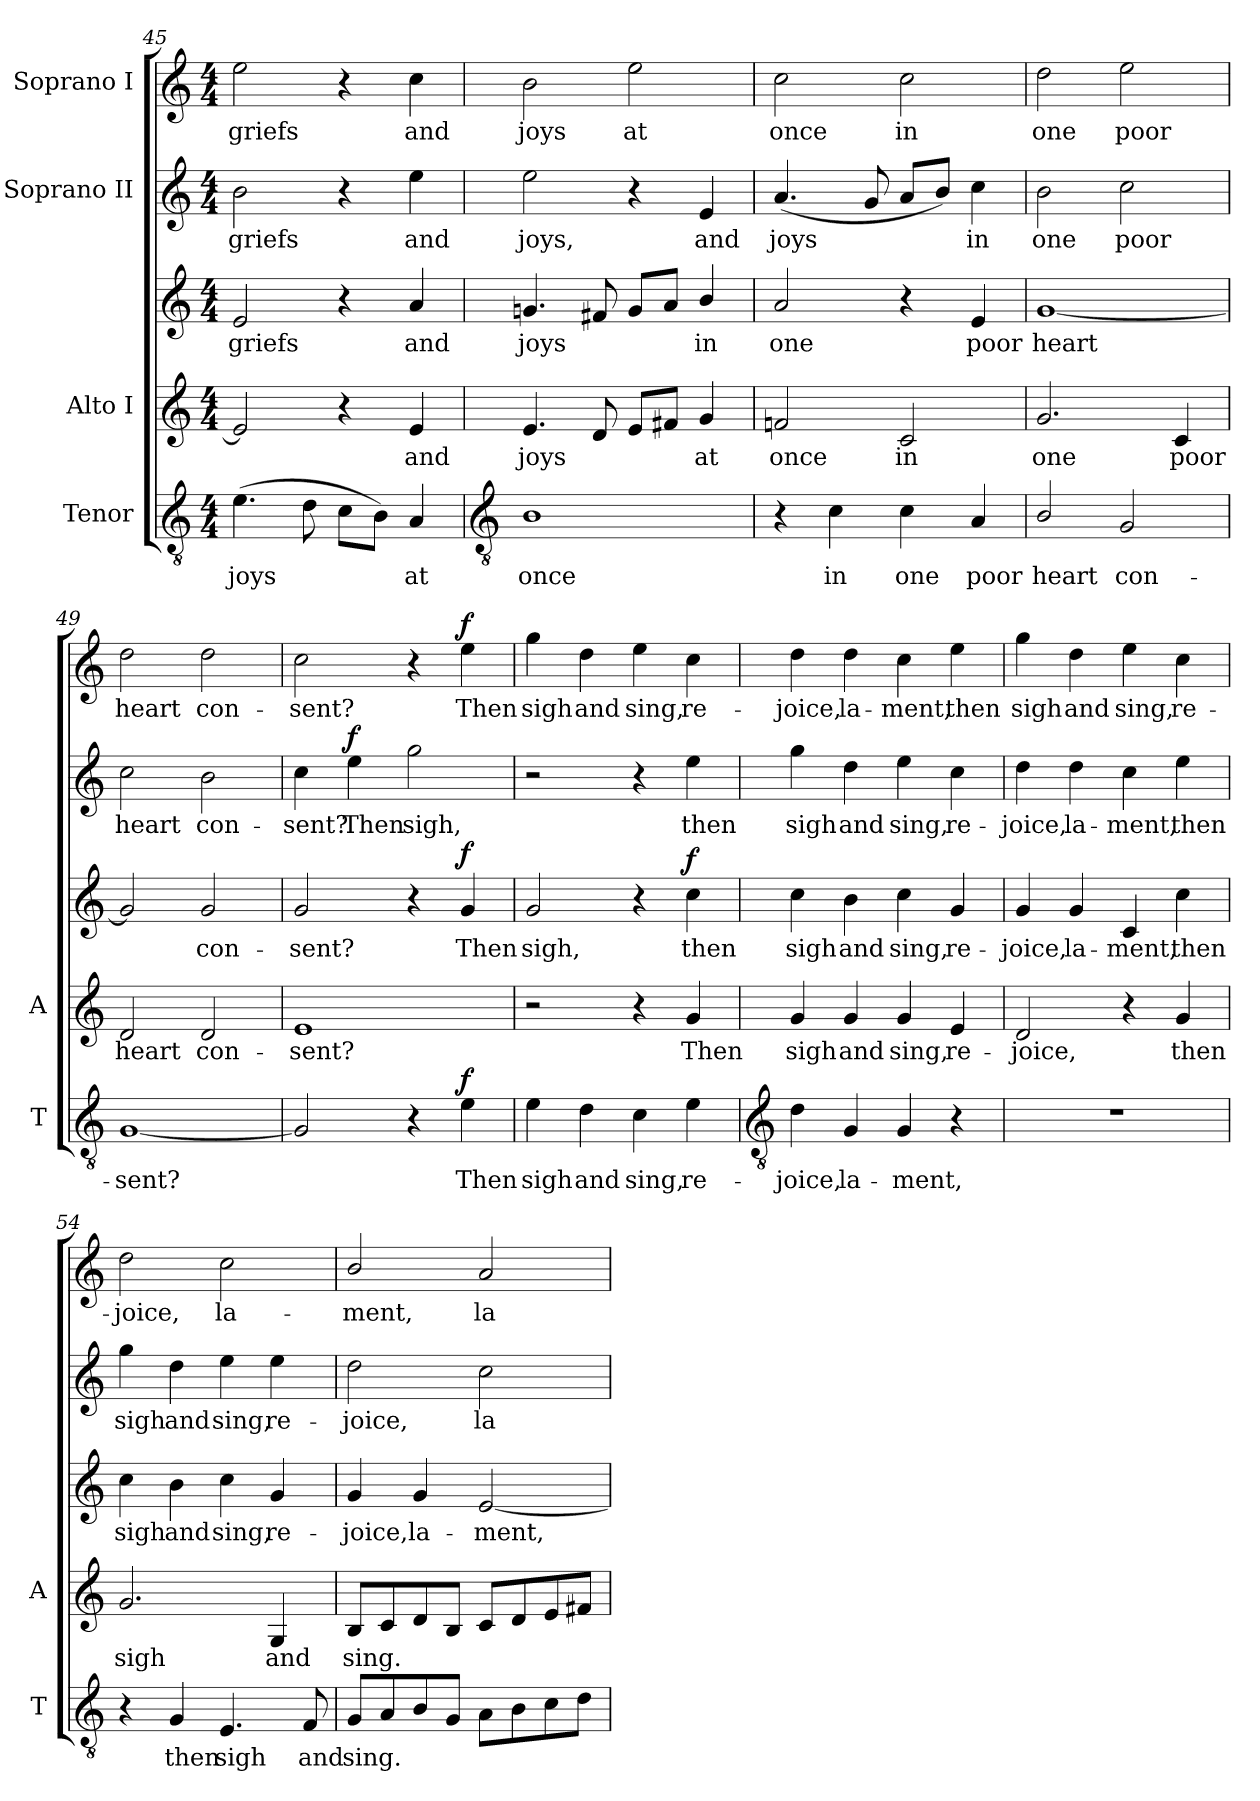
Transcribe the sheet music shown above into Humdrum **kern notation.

**kern	**text	**dynam	**kern	**text	**kern	**text	**dynam	**kern	**text	**dynam	**kern	**text	**dynam
*part4	*part4	*part4	*part3	*part3	*part3	*part3	*part3	*part2	*part2	*part2	*part1	*part1	*part1
*staff5	*staff5	*staff5	*staff4	*staff4	*staff3	*staff3	*staff3/4	*staff2	*staff2	*staff2	*staff1	*staff1	*staff1
*I"Tenor	*	*	*I"Alto I	*	*	*	*	*I"Soprano II	*	*	*I"Soprano I	*	*
*I'T	*	*	*I'A	*	*	*	*	*	*	*	*	*	*
*clefGv2	*	*	*clefG2	*	*clefG2	*	*	*clefG2	*	*	*clefG2	*	*
*k[]	*	*	*k[]	*	*k[]	*	*	*k[]	*	*	*k[]	*	*
*C:	*	*	*C:	*	*C:	*	*	*C:	*	*	*C:	*	*
*M4/4	*	*	*M4/4	*	*M4/4	*	*	*M4/4	*	*	*M4/4	*	*
=45	=45	=45	=45	=45	=45	=45	=45	=45	=45	=45	=45	=45	=45
!	!LO:LY:b	!	!	!	!	!LO:LY:b	!	!	!LO:LY:b	!	!	!LO:LY:b	!
(>4.e	joys	.	2e]	.	2e	griefs	.	2b	griefs	.	2ee	griefs	.
8d	.	.	.	.	.	.	.	.	.	.	.	.	.
8cL	.	.	4r	.	4r	.	.	4r	.	.	4r	.	.
8BJ)	.	.	.	.	.	.	.	.	.	.	.	.	.
!	!LO:LY:b	!	!	!LO:LY:b	!	!LO:LY:b	!	!	!LO:LY:b	!	!	!LO:LY:b	!
4A	at	.	4e	and	4a	and	.	4ee	and	.	4cc\	and	.
!!LO:LB:g=z
=46	=46	=46	=46	=46	=46	=46	=46	=46	=46	=46	=46	=46	=46
*clefGv2	*	*	*	*	*	*	*	*	*	*	*	*	*
!	!LO:LY:b	!	!	!LO:LY:b	!	!LO:LY:b	!	!	!LO:LY:b	!	!	!LO:LY:b	!
1B	once	.	4.e	joys	4.gn	joys	.	2ee	joys,	.	2b	joys	.
.	.	.	8d	.	8f#X	.	.	.	.	.	.	.	.
!	!	!	!	!	!	!	!	!	!	!	!	!LO:LY:b	!
.	.	.	8eL	.	8gL	.	.	4r	.	.	2ee	at	.
.	.	.	8f#XJ	.	8aJ	.	.	.	.	.	.	.	.
!	!	!	!	!LO:LY:b	!	!LO:LY:b	!	!	!LO:LY:b	!	!	!	!
.	.	.	4g	at	4b/	in	.	4e	and	.	.	.	.
=47	=47	=47	=47	=47	=47	=47	=47	=47	=47	=47	=47	=47	=47
!	!	!	!	!LO:LY:b	!	!LO:LY:b	!	!	!LO:LY:b	!	!	!LO:LY:b	!
4r	.	.	2fn	once	2a	one	.	(<4.a	joys	.	2cc	once	.
!	!LO:LY:b	!	!	!	!	!	!	!	!	!	!	!	!
4c	in	.	.	.	.	.	.	.	.	.	.	.	.
.	.	.	.	.	.	.	.	8g	.	.	.	.	.
!	!LO:LY:b	!	!	!LO:LY:b	!	!	!	!	!	!	!	!LO:LY:b	!
4c	one	.	2c	in	4r	.	.	8aL	.	.	2cc	in	.
.	.	.	.	.	.	.	.	8bJ)	.	.	.	.	.
!	!LO:LY:b	!	!	!	!	!LO:LY:b	!	!	!LO:LY:b	!	!	!	!
4A	poor	.	.	.	4e	poor	.	4cc\	in	.	.	.	.
=48	=48	=48	=48	=48	=48	=48	=48	=48	=48	=48	=48	=48	=48
!	!LO:LY:b	!	!	!LO:LY:b	!	!LO:LY:b	!	!	!LO:LY:b	!	!	!LO:LY:b	!
2B/	heart	.	2.g	one	[1g	heart	.	2b	one	.	2dd	one	.
!	!LO:LY:b	!	!	!	!	!	!	!	!LO:LY:b	!	!	!LO:LY:b	!
2G	con-	.	.	.	.	.	.	2cc\	poor	.	2ee	poor	.
!	!	!	!	!LO:LY:b	!	!	!	!	!	!	!	!	!
.	.	.	4c	poor	.	.	.	.	.	.	.	.	.
=49	=49	=49	=49	=49	=49	=49	=49	=49	=49	=49	=49	=49	=49
!	!LO:LY:b	!	!	!LO:LY:b	!	!	!	!	!LO:LY:b	!	!	!LO:LY:b	!
[1G	-sent?	.	2d	-heart	2g]	.	.	2cc\	heart	.	2dd	heart	.
!	!	!	!	!LO:LY:b	!	!LO:LY:b	!	!	!LO:LY:b	!	!	!LO:LY:b	!
.	.	.	2d	con-	2g	con-	.	2b	con-	.	2dd	con-	.
=50	=50	=50	=50	=50	=50	=50	=50	=50	=50	=50	=50	=50	=50
!	!	!	!	!LO:LY:b	!	!LO:LY:b	!	!	!LO:LY:b	!	!	!LO:LY:b	!
2G]	.	.	1e	sent?	2g	-sent?	.	4cc	-sent?	.	2cc	-sent?	.
!	!	!	!	!	!	!	!	!	!LO:LY:b	!LO:DY:b	!	!	!
.	.	.	.	.	.	.	.	4ee	Then	f	.	.	.
!	!	!	!	!	!	!	!	!	!LO:LY:b	!	!	!	!
4r	.	.	.	.	4r	.	.	2gg	sigh,	.	4r	.	.
!	!LO:LY:b	!LO:DY:b	!	!	!	!LO:LY:b	!LO:DY:b	!	!	!	!	!LO:LY:b	!LO:DY:b
4e	Then	f	.	.	4g	Then	f	.	.	.	4ee	Then	f
=51	=51	=51	=51	=51	=51	=51	=51	=51	=51	=51	=51	=51	=51
!	!LO:LY:b	!	!	!	!	!LO:LY:b	!	!	!	!	!	!LO:LY:b	!
4e	sigh	.	2r	.	2g	sigh,	.	2r	.	.	4gg	sigh	.
!	!LO:LY:b	!	!	!	!	!	!	!	!	!	!	!LO:LY:b	!
4d	and	.	.	.	.	.	.	.	.	.	4dd	and	.
!	!LO:LY:b	!	!	!	!	!	!	!	!	!	!	!LO:LY:b	!
4c	sing,	.	4r	.	4r	.	.	4r	.	.	4ee	sing,	.
!	!LO:LY:b	!	!	!LO:LY:b	!	!LO:LY:b	!LO:DY:b=2	!	!LO:LY:b	!	!	!LO:LY:b	!
4e	re-	.	4g	Then	4cc	then	f	4ee	then	.	4cc	re-	.
!!LO:LB:g=z
=52	=52	=52	=52	=52	=52	=52	=52	=52	=52	=52	=52	=52	=52
*clefGv2	*	*	*	*	*	*	*	*	*	*	*	*	*
!	!LO:LY:b	!	!	!LO:LY:b	!	!LO:LY:b	!	!	!LO:LY:b	!	!	!LO:LY:b	!
4d	-joice,	.	4g	-sigh	4cc	sigh	.	4gg	sigh	.	4dd	-joice,	.
!	!LO:LY:b	!	!	!LO:LY:b	!	!LO:LY:b	!	!	!LO:LY:b	!	!	!LO:LY:b	!
4G	la-	.	4g	and	4b	and	.	4dd	and	.	4dd	la-	.
!	!LO:LY:b	!	!	!LO:LY:b	!	!LO:LY:b	!	!	!LO:LY:b	!	!	!LO:LY:b	!
4G	-ment,	.	4g	sing,	4cc	sing,	.	4ee	sing,	.	4cc	-ment,	.
!	!	!	!	!LO:LY:b	!	!LO:LY:b	!	!	!LO:LY:b	!	!	!LO:LY:b	!
4r	.	.	4e	re-	4g	re-	.	4cc	re-	.	4ee	then	.
=53	=53	=53	=53	=53	=53	=53	=53	=53	=53	=53	=53	=53	=53
!	!	!	!	!LO:LY:b	!	!LO:LY:b	!	!	!LO:LY:b	!	!	!LO:LY:b	!
1r	.	.	2d	joice,	4g	-joice,	.	4dd	-joice,	.	4gg	sigh	.
!	!	!	!	!	!	!LO:LY:b	!	!	!LO:LY:b	!	!	!LO:LY:b	!
.	.	.	.	.	4g	la-	.	4dd	la-	.	4dd	and	.
!	!	!	!	!	!	!LO:LY:b	!	!	!LO:LY:b	!	!	!LO:LY:b	!
.	.	.	4r	.	4c	-ment,	.	4cc	-ment,	.	4ee	sing,	.
!	!	!	!	!LO:LY:b	!	!LO:LY:b	!	!	!LO:LY:b	!	!	!LO:LY:b	!
.	.	.	4g	then	4cc	then	.	4ee	then	.	4cc	re-	.
=54	=54	=54	=54	=54	=54	=54	=54	=54	=54	=54	=54	=54	=54
!	!	!	!	!LO:LY:b	!	!LO:LY:b	!	!	!LO:LY:b	!	!	!LO:LY:b	!
4r	.	.	2.g	-sigh	4cc	sigh	.	4gg	sigh	.	2dd	-joice,	.
!	!LO:LY:b	!	!	!	!	!LO:LY:b	!	!	!LO:LY:b	!	!	!	!
4G	then	.	.	.	4b	and	.	4dd	and	.	.	.	.
!	!LO:LY:b	!	!	!	!	!LO:LY:b	!	!	!LO:LY:b	!	!	!LO:LY:b	!
4.E	sigh	.	.	.	4cc	sing,	.	4ee	sing,	.	2cc	la-	.
!	!	!	!	!LO:LY:b	!	!LO:LY:b	!	!	!LO:LY:b	!	!	!	!
.	.	.	4G	and	4g	re-	.	4ee	re-	.	.	.	.
!	!LO:LY:b	!	!	!	!	!	!	!	!	!	!	!	!
8F	and	.	.	.	.	.	.	.	.	.	.	.	.
=55	=55	=55	=55	=55	=55	=55	=55	=55	=55	=55	=55	=55	=55
!	!LO:LY:b	!	!	!LO:LY:b	!	!LO:LY:b	!	!	!LO:LY:b	!	!	!LO:LY:b	!
8GL	sing.	.	8BL	sing.	4g	joice,	.	2dd	-joice,	.	2b/	-ment,	.
8A	.	.	8c	.	.	.	.	.	.	.	.	.	.
!	!	!	!	!	!	!LO:LY:b	!	!	!	!	!	!	!
8B	.	.	8d	.	4g	la-	.	.	.	.	.	.	.
8GJ	.	.	8BJ	.	.	.	.	.	.	.	.	.	.
!	!	!	!	!	!	!LO:LY:b	!	!	!LO:LY:b	!	!	!LO:LY:b	!
8AL	.	.	8cL	.	[2e	-ment,	.	2cc\	la-	.	2a	la-	.
8B	.	.	8d	.	.	.	.	.	.	.	.	.	.
8c	.	.	8e	.	.	.	.	.	.	.	.	.	.
8dJ	.	.	8f#XJ	.	.	.	.	.	.	.	.	.	.
=	=	=	=	=	=	=	=	=	=	=	=	=	=
*-	*-	*-	*-	*-	*-	*-	*-	*-	*-	*-	*-	*-	*-
